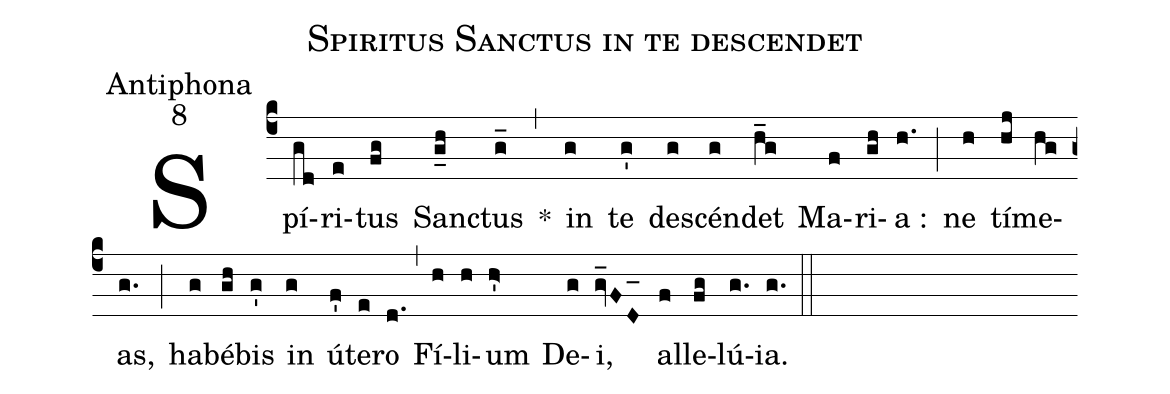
name:Spiritus Sanctus in te descendet;
office-part:Antiphona;
mode:8;
%%
(c4) Spí(gd)ri(e)tus(fg) San(g_h)ctus(g_) *(,) in(g) te(g') de(g)scén(g)det(h_g) Ma(f)ri(gh)a :(h.) (;) ne(h) tí(hj)me(hg)as,(g.) (;) ha(g)bé(gh)bis(g') in(g) ú(f')te(e)ro(d.) (,) Fí(h)li(h)um(h>') De(g)i,(g_vFD_) al(f)le(fg)lú(g.)ia.(g.) (::)
